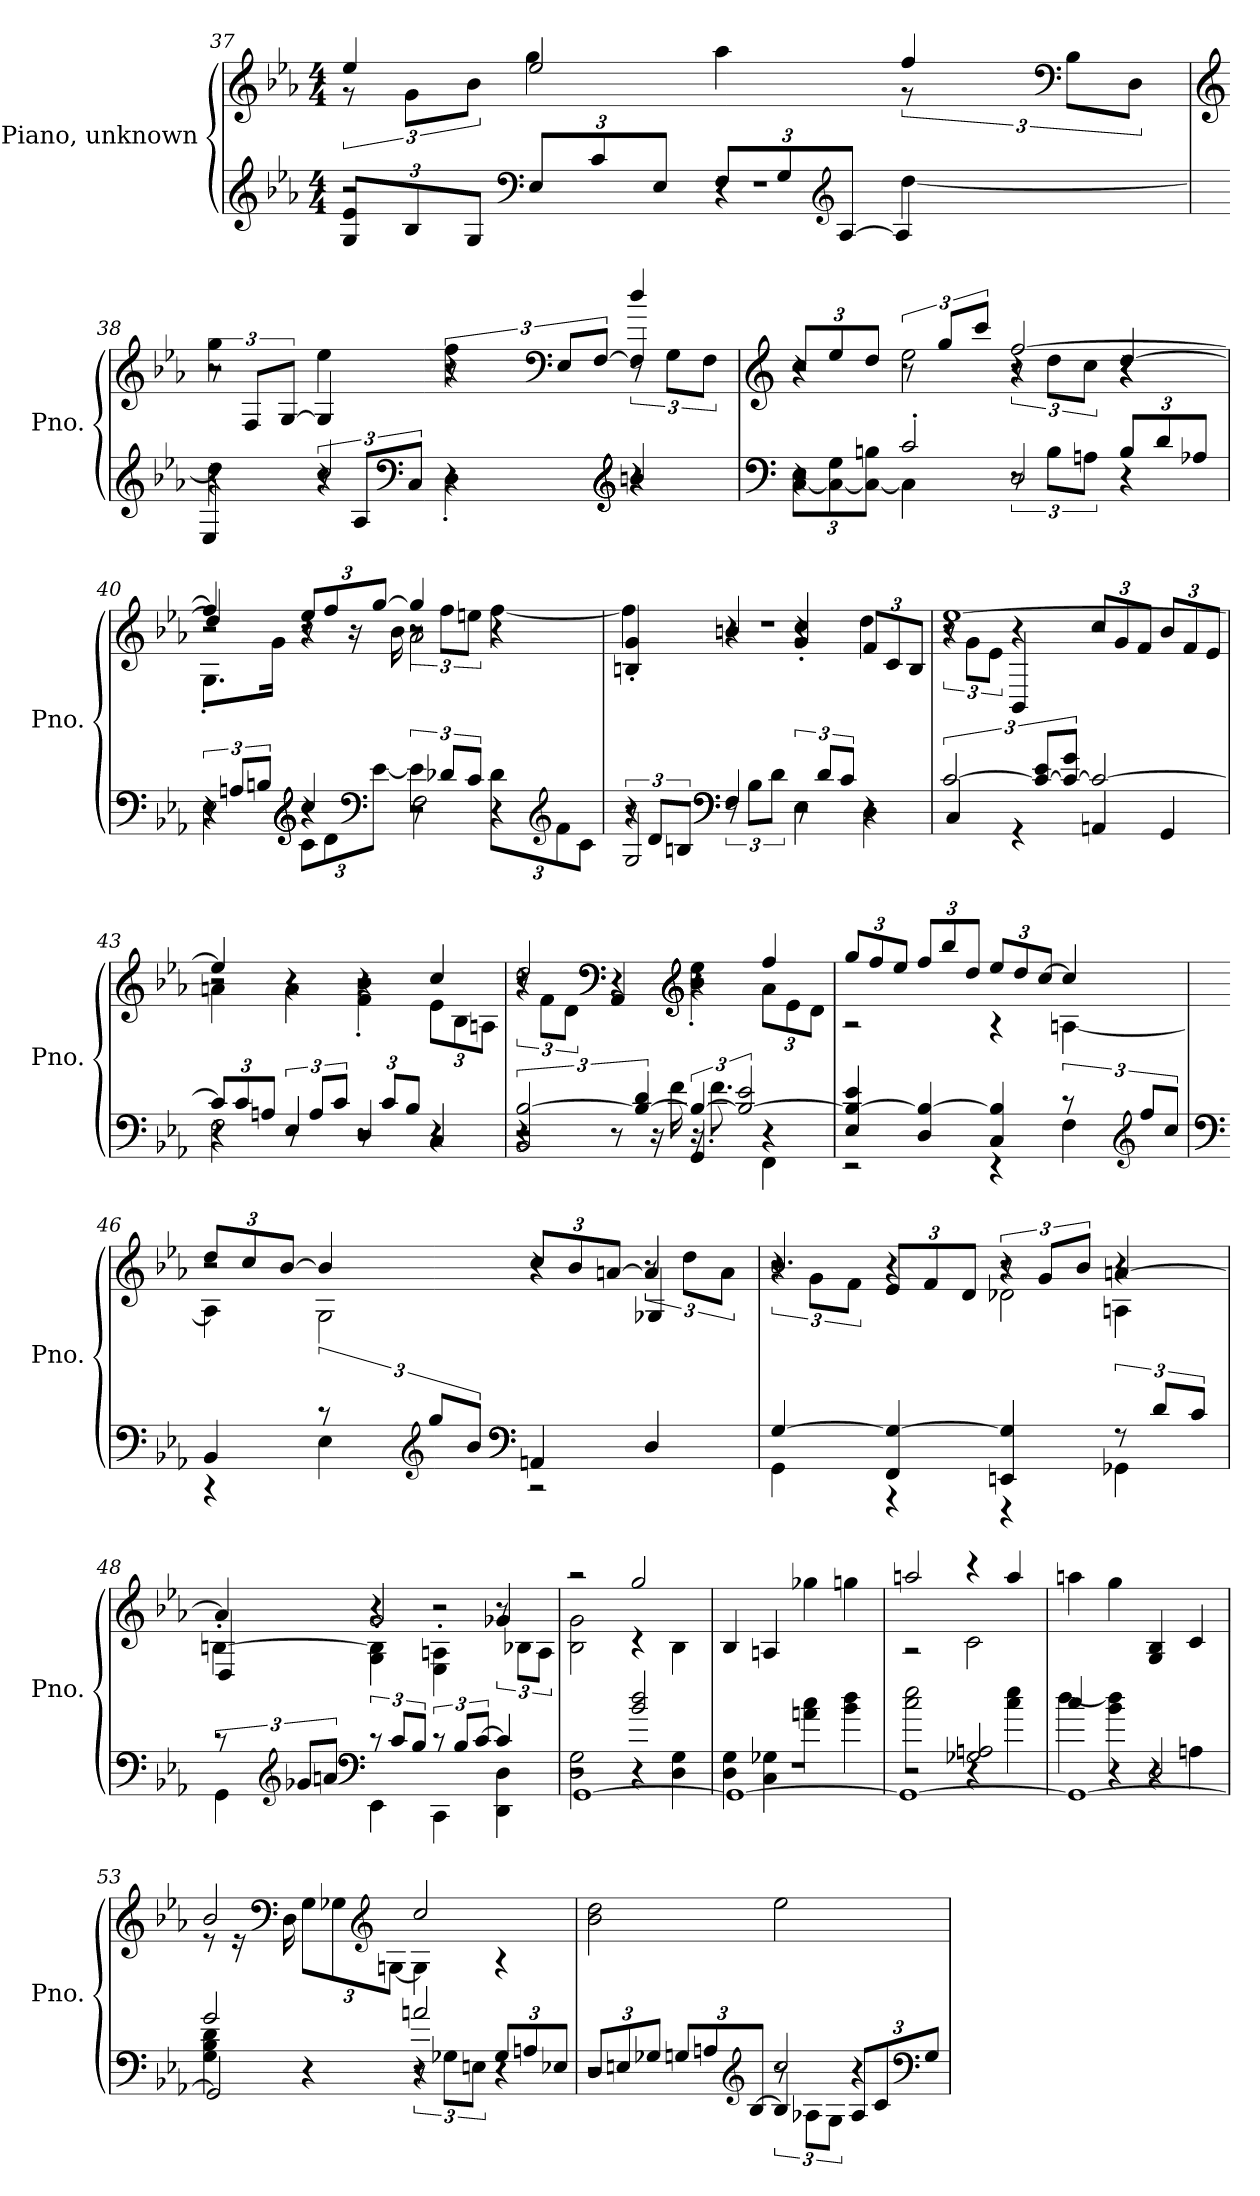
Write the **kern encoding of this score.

**kern	**kern
*part1	*part1
*staff2	*staff1
*I"Piano, unknown	*
*I'Pno.	*
*clefG2	*clefG2
*k[b-e-a-]	*k[b-e-a-]
*M4/4	*M4/4
=37	=37
*^	*
*	*^	*
*	*	*Xbrackettup	*
*	*	*	*^
1r	2r	12G/ 12e-/L	4ee-/	12r
.	.	12B-/	.	12g\L
.	.	12G/J	.	12b-\J
*clefF4	*	*	*	*
.	.	12E-/L	2ee-/	4gg\
.	.	12c/	.	.
.	.	12E-/J	.	.
.	4r	12F/L	.	4aa-\
.	.	12G/	.	.
*clefG2	*	*	*	*
.	.	[12A-/J	.	.
.	[4dd\	4A-/]	4ff/	12r
*	*	*	*clefF4	*
.	.	.	.	12B-\L
.	.	.	.	12D\J
*	*	*	*v	*v
!!LO:LB:g=z
=38	=38	=38	=38
*	*	*	*clefG2
*	*	*	*^
*	*	*	*	*^
4r	4dd\]	4E-'/	2r	4gg\	12r
.	.	.	.	.	12F/L
.	.	.	.	.	[12G/J
*	*	*brackettup	*	*	*
2cc/	4r	12r	.	4ee-\	4G/]
.	.	12A-/L	.	.	.
*clefF4	*	*	*	*	*
.	.	12C/J	.	.	.
.	4D'\	4r	4r	4ff\	12r
*	*	*	*clefF4	*	*
.	.	.	.	.	12E-/L
.	.	.	.	.	[12F/J
*clefG2	*	*	*	*	*
4r	4r	4bn/	4dd/	12r	4F/]
.	.	.	.	12G\L	.
.	.	.	.	12F\J	.
*	*	*	*v	*v	*v
=39	=39	=39	=39
*clefF4	*	*	*clefG2
*	*	*	*^
*	*	*	*	*^
*	*Xbrackettup	*	*	*	*Xbrackettup
*	*	*	*	*	*^
4r	[12C\ 12E-\L	2r	2r	4r	12cc/L	2r
.	12C\_ 12G\	.	.	.	12ee-/	.
.	12C\_ 12Bn\J	.	.	.	12dd/J	.
*	*	*	*	*	*brackettup	*
2c'/	4C\]	.	.	2ee-\	12r	.
.	.	.	.	.	12gg/L	.
.	.	.	.	.	12ccc/J	.
*	*brackettup	*	*	*	*	*
.	12r	2D/	[2ff/	.	4r	12r
.	12B\L	.	.	.	.	12dd\L
.	12An\J	.	.	.	.	12cc\J
*Xbrackettup	*	*	*	*	*	*
12B/L	4r	.	.	4r	[4dd/	4r
12d/	.	.	.	.	.	.
12A-X/J	.	.	.	.	.	.
!!LO:LB:g=z	!!	!!	!!
=40	=40	=40	=40	=40	=40	=40
*	*	*brackettup	*	*	*	*
*	*	*^	*	*	*	*
4r	4r	12r	2E-\	4ff/]	2r	4dd/]	8.G'\L
.	.	12An/L	.	.	.	.	.
.	.	12Bn/J	.	.	.	.	.
.	.	.	.	.	.	.	16g\Jk
*clefG2	*	*	*	*	*	*	*
*	*Xbrackettup	*	*	*	*	*Xbrackettup	*
4cc/	12c\L	4r	.	4r	.	12ee-/L	8r
.	12d\	.	.	.	.	12ff/	.
.	.	.	.	.	.	.	16r
*clefF4	*	*	*	*	*	*	*
.	[12e-\J	.	.	.	.	[12gg/J	.
.	.	.	.	.	.	.	16b-\
*	*	*brackettup	*	*	*	*	*brackettup
2r	4e-\]	12r	2F\	2r	2a-\	4gg/]	12r
.	.	12d-X/L	.	.	.	.	12ff\L
.	.	12c/J	.	.	.	.	12een\J
*	*Xbrackettup	*	*	*	*	*	*
.	12d-\L	4r	.	.	.	4r	[4ff\
*clefG2	*	*	*	*	*	*	*
.	12f\	.	.	.	.	.	.
.	12c\J	.	.	.	.	.	.
*v	*v	*v	*v	*	*	*	*
*	*v	*v	*v	*v
=41	=41
*brackettup	*
*^	*^
*	*^	*	*^
12r	4r	2G/	1r	4Bn/' 4g/'	4ff\]
12d/L	.	.	.	.	.
12Bn/J	.	.	.	.	.
*clefF4	*	*	*	*	*
4F/	12r	.	.	4bn/	4r
.	12B\L	.	.	.	.
.	12d\J	.	.	.	.
12r	4E-\	2r	.	4g/' 4cc/'	4r
12d/L	.	.	.	.	.
12c/J	.	.	.	.	.
*	*	*	*	*Xbrackettup	*
4r	4D\	.	.	12f/L	4dd\
.	.	.	.	12c/	.
.	.	.	.	12B/J	.
*	*v	*v	*	*	*
!!LO:LB:g=z	!!	!!
=42	=42	=42	=42	=42
*	*	*	*brackettup	*
[3c/	4C/	[1ee-	12r	4r
.	.	.	12g\L	.
.	.	.	12e-\J	.
.	4r	.	4r	4BB-/
12c/_ 12e-/L	.	.	.	.
12c/_ 12g/J	.	.	.	.
*	*	*	*	*Xbrackettup
2c/_	4AAn/	.	2r	12cc/L
.	.	.	.	12g/
.	.	.	.	12f/J
.	4GG/	.	.	12b-/L
.	.	.	.	12f/
.	.	.	.	12e-/J
*v	*v	*	*	*
=43	=43	=43	=43
*Xbrackettup	*	*	*
*^	*	*	*
*	*^	*	*	*
12c/L]	2F\	4r	4ee-/]	4an\	2r
12c/	.	.	.	.	.
12An/J	.	.	.	.	.
*	*	*brackettup	*	*	*
4E-/	.	12r	4r	4a\	.
.	.	12A/L	.	.	.
.	.	12c/J	.	.	.
12r	2r	4D/	2r	4f\' 4b-\'	4r
12c/L	.	.	.	.	.
12B-/J	.	.	.	.	.
4r	.	4C/	.	12e-\L	4cc/
.	.	.	.	12B-\	.
.	.	.	.	12An\J	.
!!LO:LB:g=z	!!	!!
=44	=44	=44	=44	=44	=44
*	*	*	*	*brackettup	*
3BB-/ [3B-/	4r	2r	2dd/	12r	4r
.	.	.	.	12f\L	.
.	.	.	.	12d\J	.
*	*	*	*clefF4	*	*
.	8r	.	.	4r	4AA-/
6B-/_ 6d/	.	.	.	.	.
.	16r	.	.	.	.
.	16f\	.	.	.	.
*	*	*	*clefG2	*	*
6B-/_	16r	4GG/	2r	4b-\' 4ee-\'	4r
.	8.f'\	.	.	.	.
3B-/_ 3e-/	.	.	.	.	.
*	*	*	*	*Xbrackettup	*
.	4FF\	4r	.	12a-\L	4ff/
.	.	.	.	12e-\	.
.	.	.	.	12d\J	.
*	*v	*v	*	*	*
*	*	*	*v	*v
=45	=45	=45	=45
4E-/ 4B-/_ 4e-/	2r	12gg/L	2r
.	.	12ff/	.
.	.	12ee-/J	.
4D/ 4B-/_	.	12ff/L	.
.	.	12bb-/	.
.	.	12dd/J	.
4C/ 4B-/]	4r	12ee-/L	4r
.	.	12dd/	.
.	.	[12cc/J	.
12r	4F\	4cc/]	[4An\
*clefG2	*	*	*
12ff/L	.	.	.
12cc/J	.	.	.
*	*	*v	*v
!!LO:LB:g=z
=46	=46	=46
*clefF4	*	*
*	*	*^
*	*	*	*^
4BB-/	4r	12dd/L	4A\]	2r
.	.	12cc/	.	.
.	.	[12b-/J	.	.
12r	4E-\	4b-/]	2G\	.
*clefG2	*	*	*	*
12gg/L	.	.	.	.
12b-/J	.	.	.	.
*clefF4	*	*	*	*
4AAn/	2r	12cc/L	.	4r
.	.	12b-/	.	.
.	.	[12an/J	.	.
*	*	*	*brackettup	*
4D/	.	4a/]	12r	4G-X/
.	.	.	12dd\L	.
.	.	.	12a\J	.
=47	=47	=47	=47	=47
*	*	*	*	*^
[4G/	4GG\	4r	2r	2.b-/	12r
.	.	.	.	.	12g\L
.	.	.	.	.	12f\J
*	*	*Xbrackettup	*	*	*
4FF/ 4G/_	4r	12e-/L	.	.	4r
.	.	12f/	.	.	.
.	.	12d/J	.	.	.
*	*	*brackettup	*	*	*
4EEn/ 4G/]	4r	12r	2d-X\	.	4r
.	.	12g/L	.	.	.
.	.	12b-/J	.	.	.
12r	4GG-X\	[4an/	.	4r	4An\
12d/L	.	.	.	.	.
12c/J	.	.	.	.	.
*	*	*	*	*v	*v
!!LO:PB:g=z
=48	=48	=48	=48	=48
12r	4GG\	4a/]	4D/	[4Bn'\
*clefG2	*	*	*	*
12g-X/L	.	.	.	.
12an/J	.	.	.	.
*clefF4	*	*	*	*
12r	4EE-\	2g/	4r	4G\' 4B\]'
12c/L	.	.	.	.
12B-/J	.	.	.	.
12r	4CC\	.	2r	4E-\' 4An\'
12B-/L	.	.	.	.
[12c/J	.	.	.	.
4c/]	4DD\ 4D\	4g-X/	.	12r
.	.	.	.	12B-X\L
.	.	.	.	12A\J
*	*	*	*v	*v
=49	=49	=49	=49
*	*^	*	*
2r	2D\ 2G\	[1GG	2r	2B-\ 2g\
2b-/ 2dd/	4r	.	2gg/	4r
.	4D\ 4G\	.	.	4B-\
*	*	*	*v	*v
=50	=50	=50	=50
1r	4D\ 4G\	1GG_	4B-/
.	4C\ 4G-X\	.	4An/
.	4an\ 4cc\	.	4gg-X\
.	4b-\ 4dd\	.	4ggn\
=51	=51	=51	=51
*	*	*	*^
2r	2cc\ 2ee-\	1GG_	2aan/	2r
2G-X/ 2An/	4r	.	4r	2c\
.	4cc\ 4ee-\	.	4aa/	.
*	*	*	*v	*v
!!LO:LB:g=z
=52	=52	=52	=52
4cc/	[4dd\	1GG_	4aan\
4r	4b-\ 4dd\]	.	4gg\
2D/	4r	.	4G/ 4B-/
.	4An\	.	4c/
=53	=53	=53	=53
*	*	*	*^
2g/	4G\ 4B-\ 4d\	2GG/]	2b-/	8r
.	.	.	.	16r
*	*	*	*clefF4	*
.	.	.	.	16D\
*	*	*	*	*Xbrackettup
.	4r	.	.	12G\L
.	.	.	.	12G-X\
*	*	*	*clefG2	*
.	.	.	.	[12Gn\J
2an/	12r	4r	2cc/	4G\]
.	12G-X\L	.	.	.
.	12En\J	.	.	.
*	*	*Xbrackettup	*	*
.	4r	12G-/L	.	4r
.	.	12An/	.	.
.	.	12E-X/J	.	.
*	*	*	*v	*v
!!LO:LB:g=z
=54	=54	=54	=54
2r	2r	12D/L	2b-\ 2dd\
.	.	12En/	.
.	.	12G-X/J	.
.	.	12Gn/L	.
.	.	12An/	.
*clefG2	*	*	*
.	.	[12B-/J	.
*	*brackettup	*	*
2cc/	12r	4B-/]	2ee-\
.	12A-X\L	.	.
.	12G\J	.	.
*	*	*Xbrackettup	*
.	4r	12A-/L	.
.	.	12c/	.
*clefF4	*	*	*
.	.	12G/J	.
*v	*v	*v	*
=	=
*-	*-
